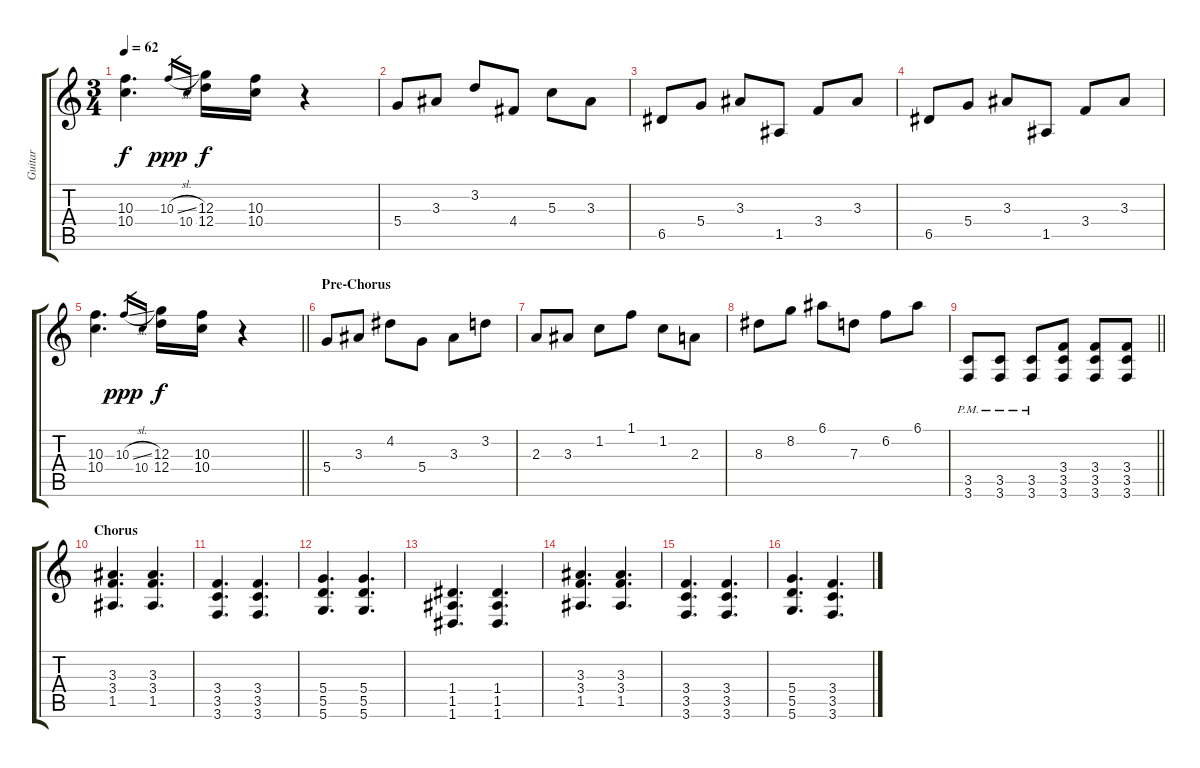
\track ("Guitar" "Guitar") {instrument overdrivenguitar}
\staff {score tabs}
\tuning (E4 B3 G3 D3 A2 D2) {hide}
\ts (3 4)
\tempo 62
\clef g2
\ks c
(10.3 10.4).4{d dy f} 10.3{sl}.16{gr dy ppp} 10.4.16{gr} (12.3 12.4).16{dy f} (10.3 10.4).16 r.4 |
5.4.8 3.3.8 3.2.8 4.4.8 5.3.8 3.3.8 |
6.5.8 5.4.8 3.3.8 1.5.8 3.4.8 3.3.8 |
6.5.8 5.4.8 3.3.8 1.5.8 3.4.8 3.3.8 |
\barLineRight lightlight
(10.3 10.4).4{d} 10.3{sl}.16{gr dy ppp} 10.4.16{gr} (12.3 12.4).16{dy f} (10.3 10.4).16 r.4 |
\section ("" "Pre-Chorus")
5.4.8 3.3.8 4.2.8 5.4.8 3.3.8 3.2.8 |
2.3.8 3.3.8 1.2.8 1.1.8 1.2.8 2.3.8 |
8.3.8 8.2.8 6.1.8 7.3.8 6.2.8 6.1.8 |
\barLineRight lightlight
(3.5{pm} 3.6{pm}).8 (3.5{pm} 3.6{pm}).8 (3.5{pm} 3.6{pm}).8 (3.4 3.5 3.6).8 (3.4 3.5 3.6).8 (3.4 3.5 3.6).8 |
\section ("" "Chorus")
(3.3 3.4 1.5).4{d} (3.3 3.4 1.5).4{d} |
(3.4 3.5 3.6).4{d} (3.4 3.5 3.6).4{d} |
(5.4 5.5 5.6).4{d} (5.4 5.5 5.6).4{d} |
(1.4 1.5 1.6).4{d} (1.4 1.5 1.6).4{d} |
(3.3 3.4 1.5).4{d} (3.3 3.4 1.5).4{d} |
(3.4 3.5 3.6).4{d} (3.4 3.5 3.6).4{d} |
(5.4 5.5 5.6).4{d} (3.4 3.5 3.6).4{d}
